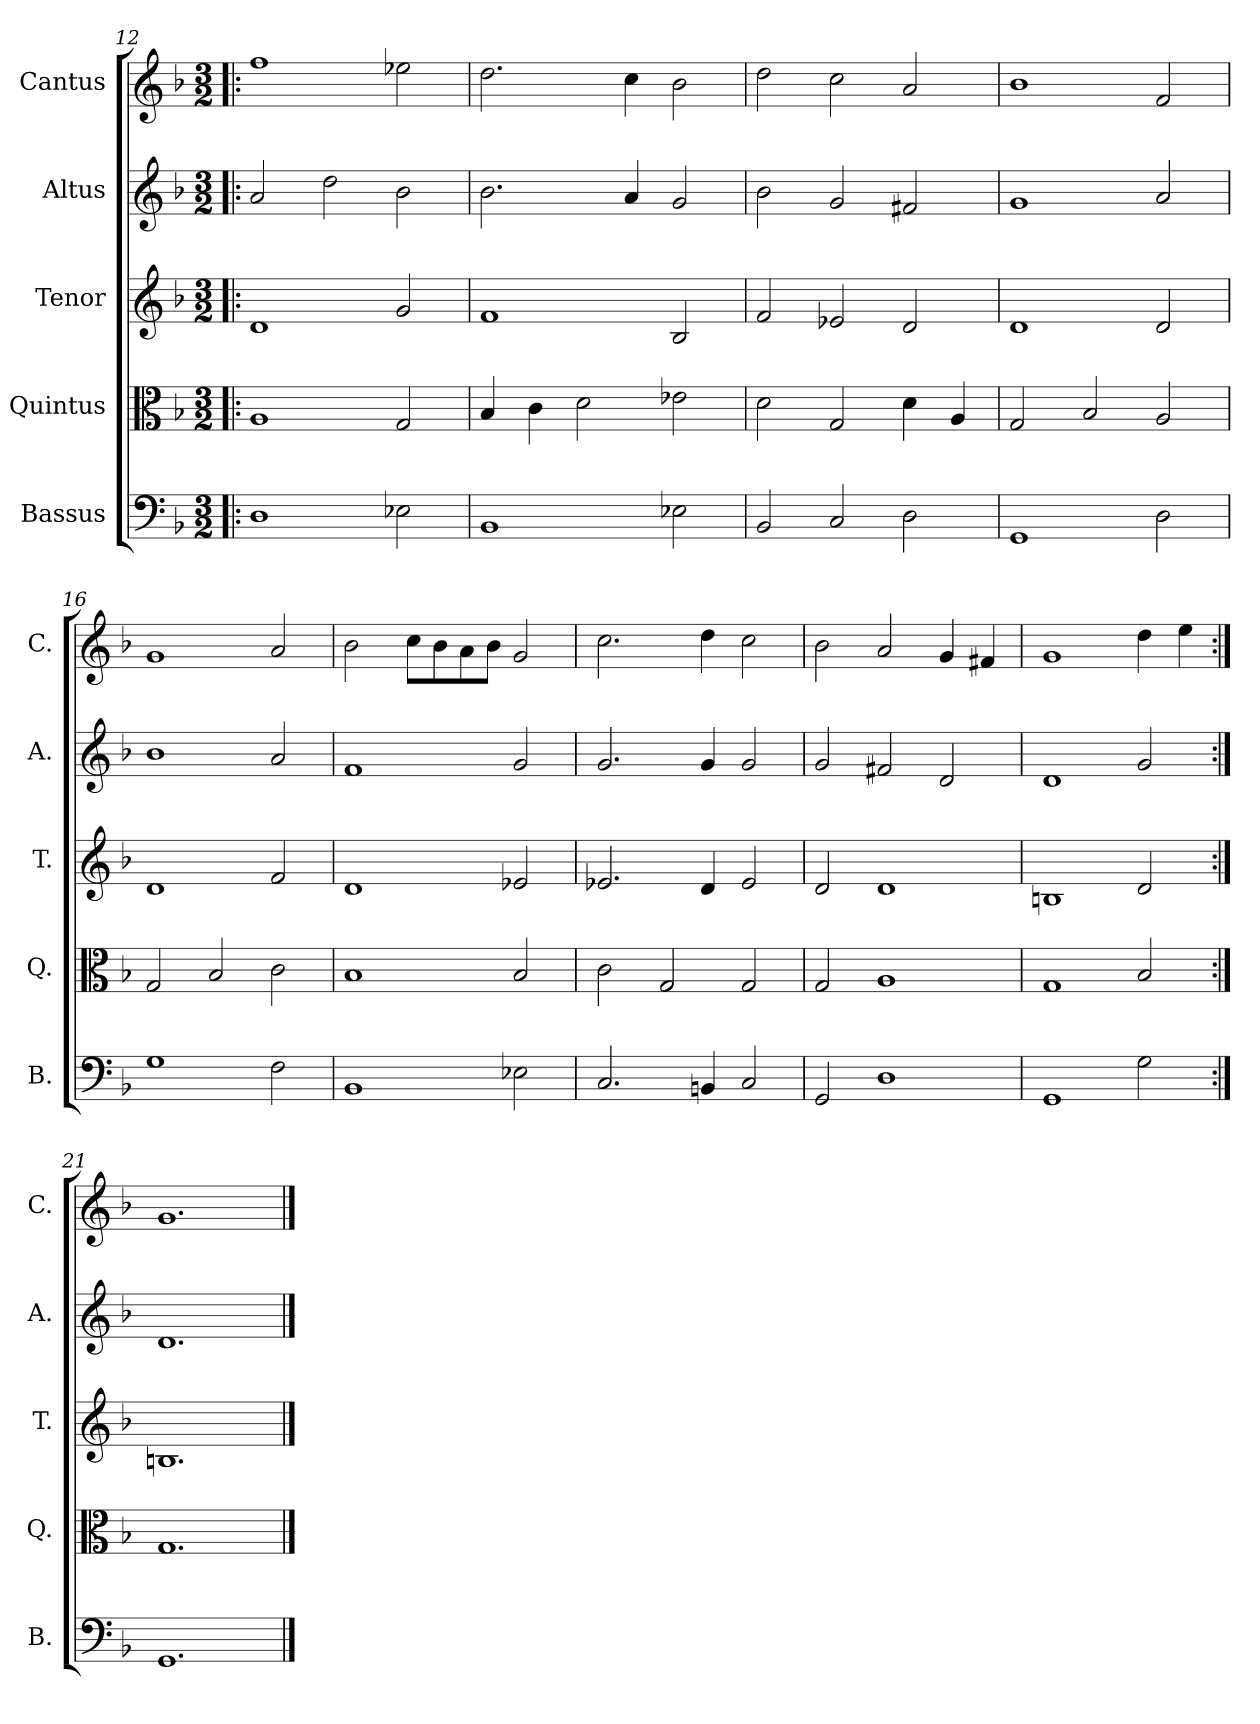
**kern	**kern	**kern	**kern	**kern
*part5	*part4	*part3	*part2	*part1
*staff5	*staff4	*staff3	*staff2	*staff1
*I"Bassus	*I"Quintus	*I"Tenor	*I"Altus	*I"Cantus
*I'B.	*I'Q.	*I'T.	*I'A.	*I'C.
*clefF4	*clefC3	*clefG2	*clefG2	*clefG2
*k[b-]	*k[b-]	*k[b-]	*k[b-]	*k[b-]
*F:	*F:	*F:	*F:	*F:
*M3/2	*M3/2	*M3/2	*M3/2	*M3/2
=12!|:	=12!|:	=12!|:	=12!|:	=12!|:
1D\	1A/	1d/	2a/	1ff\
.	.	.	2dd\	.
2E-X\	2G/	2g/	2b-\	2ee-X\
=13	=13	=13	=13	=13
1BB-/	4B-/	1f/	2.b-\	2.dd\
.	4c\	.	.	.
.	2d\	.	.	.
.	.	.	4a/	4cc\
2E-X\	2e-X\	2B-/	2g/	2b-\
=14	=14	=14	=14	=14
2BB-/	2d\	2f/	2b-\	2dd\
2C/	2G/	2e-X/	2g/	2cc\
2D\	4d\	2d/	2f#X/	2a/
.	4A/	.	.	.
=15	=15	=15	=15	=15
1GG/	2G/	1d/	1g/	1b-\
.	2B-/	.	.	.
2D\	2A/	2d/	2a/	2f/
!!LO:PB:g=z
=16	=16	=16	=16	=16
1G\	2G/	1d/	1b-\	1g/
.	2B-/	.	.	.
2F\	2c\	2f/	2a/	2a/
=17	=17	=17	=17	=17
1BB-/	1B-/	1d/	1f/	2b-\
.	.	.	.	8cc\L
.	.	.	.	8b-\
.	.	.	.	8a\
.	.	.	.	8b-\J
2E-X\	2B-/	2e-X/	2g/	2g/
=18	=18	=18	=18	=18
2.C/	2c\	2.e-X/	2.g/	2.cc\
.	2G/	.	.	.
4BBn/	.	4d/	4g/	4dd\
2C/	2G/	2e-/	2g/	2cc\
!!LO:LB:g=z
=19	=19	=19	=19	=19
2GG/	2G/	2d/	2g/	2b-\
1D\	1A/	1d/	2f#X/	2a/
.	.	.	2d/	4g/
.	.	.	.	4f#X/
=20	=20	=20	=20	=20
1GG/	1G/	1Bn/	1d/	1g/
2G\	2B-/	2d/	2g/	4dd\
.	.	.	.	4ee\
=21:|!	=21:|!	=21:|!	=21:|!	=21:|!
1.GG/	1.G/	1.Bn/	1.d/	1.g/
==	==	==	==	==
*-	*-	*-	*-	*-
